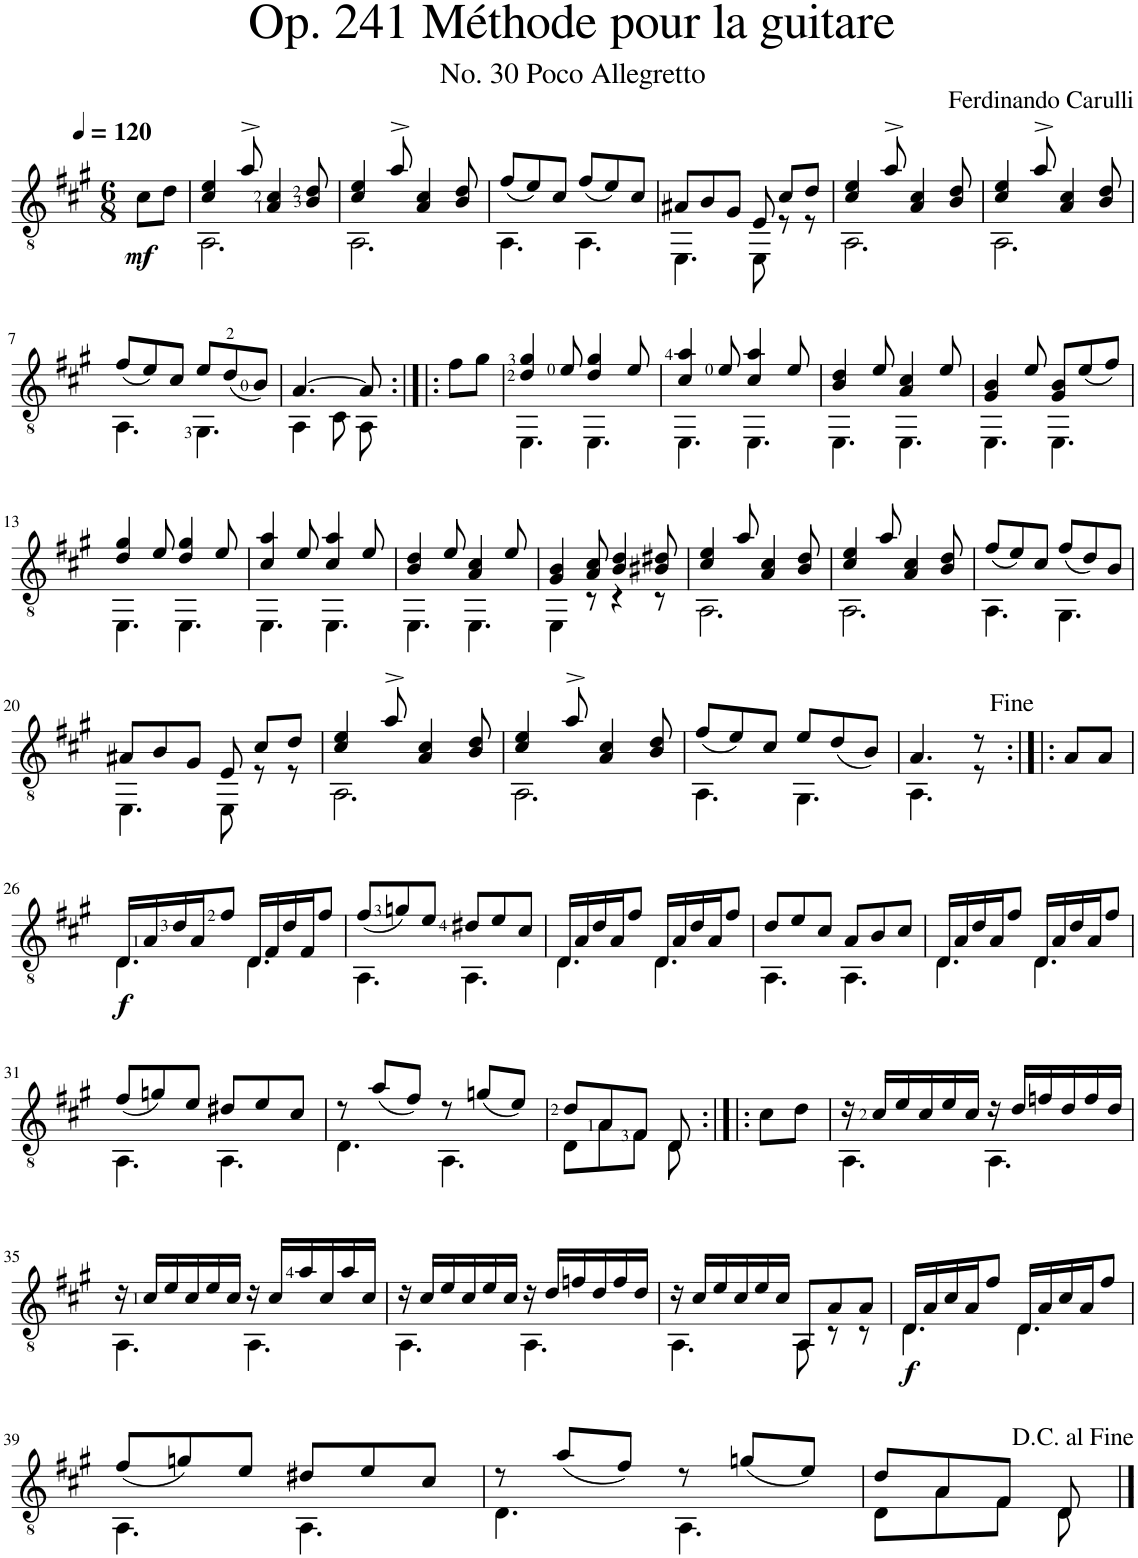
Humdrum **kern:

**kern	**dynam
*part1	*part1
*staff1	*staff1
*I"Classical Guitar	*
*I'Guit.	*
*clefGv2	*
*k[f#c#g#]	*
*M6/8	*
*MM120	*
=	=
!	!LO:DY:b
8c#\L	mf
8d\J	.
=1	=1
*^	*
4c#/ 4e/	2.AA\	.
8a^/	.	.
4A/ 4c#/	.	.
8B/ 8d/	.	.
=2	=2	=2
4c#/ 4e/	2.AA\	.
8a^/	.	.
4A/ 4c#/	.	.
8B/ 8d/	.	.
=3	=3	=3
(<8f#/L	4.AA\	.
8e/)	.	.
8c#/J	.	.
(<8f#/L	4.AA\	.
8e/)	.	.
8c#/J	.	.
=4	=4	=4
8A#X/L	4.EE\	.
8B/	.	.
8G#/J	.	.
8E/	8EE\	.
8c#/L	8r	.
8d/J	8r	.
=5	=5	=5
4c#/ 4e/	2.AA\	.
8a^/	.	.
4A/ 4c#/	.	.
8B/ 8d/	.	.
=6	=6	=6
4c#/ 4e/	2.AA\	.
8a^/	.	.
4A/ 4c#/	.	.
8B/ 8d/	.	.
!!LO:LB:g=z	!!
=7	=7	=7
(<8f#/L	4.AA\	.
8e/)	.	.
8c#/J	.	.
8e/L	4.GG#\	.
(<8d/	.	.
8B/J)	.	.
=8	=8	=8
[4.A/	4AA\	.
.	8C#\	.
8A/]	8AA\	.
*v	*v	*
=8X1:|!|:	=8X1:|!|:
8f#\L	.
8g#\J	.
=9	=9
*^	*
4d/ 4g#/	4.EE\	.
8e/	.	.
4d/ 4g#/	4.EE\	.
8e/	.	.
=10	=10	=10
4c#/ 4a/	4.EE\	.
8e/	.	.
4c#/ 4a/	4.EE\	.
8e/	.	.
=11	=11	=11
4B/ 4d/	4.EE\	.
8e/	.	.
4A/ 4c#/	4.EE\	.
8e/	.	.
=12	=12	=12
4G#/ 4B/	4.EE\	.
8e/	.	.
8G#/ 8B/L	4.EE\	.
(<8e/	.	.
8f#/J)	.	.
!!LO:LB:g=z	!!
=13	=13	=13
4d/ 4g#/	4.EE\	.
8e/	.	.
4d/ 4g#/	4.EE\	.
8e/	.	.
=14	=14	=14
4c#/ 4a/	4.EE\	.
8e/	.	.
4c#/ 4a/	4.EE\	.
8e/	.	.
=15	=15	=15
4B/ 4d/	4.EE\	.
8e/	.	.
4A/ 4c#/	4.EE\	.
8e/	.	.
=16	=16	=16
4G#/ 4B/	4EE\	.
8A/ 8c#/	8r	.
4B/ 4d/	4r	.
8B#X/ 8d#X/	8r	.
=17	=17	=17
4c#/ 4e/	2.AA\	.
8a/	.	.
4A/ 4c#/	.	.
8B/ 8d/	.	.
=18	=18	=18
4c#/ 4e/	2.AA\	.
8a/	.	.
4A/ 4c#/	.	.
8B/ 8d/	.	.
=19	=19	=19
(<8f#/L	4.AA\	.
8e/)	.	.
8c#/J	.	.
(<8f#/L	4.GG#\	.
8d/)	.	.
8B/J	.	.
!!LO:LB:g=z	!!
=20	=20	=20
8A#X/L	4.EE\	.
8B/	.	.
8G#/J	.	.
8E/	8EE\	.
8c#/L	8r	.
8d/J	8r	.
=21	=21	=21
4c#/ 4e/	2.AA\	.
8a^/	.	.
4A/ 4c#/	.	.
8B/ 8d/	.	.
=22	=22	=22
4c#/ 4e/	2.AA\	.
8a^/	.	.
4A/ 4c#/	.	.
8B/ 8d/	.	.
=23	=23	=23
(<8f#/L	4.AA\	.
8e/)	.	.
8c#/J	.	.
8e/L	4.GG#\	.
(<8d/	.	.
8B/J)	.	.
=24	=24	=24
4.A/	4.AA\	.
8r	8r	.
*v	*v	*
=25:|!|:	=25:|!|:
8A/L	.
8A/J	.
!!LO:LB:g=z
=26	=26
*^	*
!	!	!LO:DY:b
16D/LL	4.D\	f
16A/	.	.
16d/	.	.
16A/J	.	.
8f#/J	.	.
16D/LL	4.D\	.
16F#/	.	.
16d/	.	.
16F#/J	.	.
8f#/J	.	.
=27	=27	=27
(<8f#/L	4.AA\	.
8gn/)	.	.
8e/J	.	.
8d#X/L	4.AA\	.
8e/	.	.
8c#/J	.	.
=28	=28	=28
16D/LL	4.D\	.
16A/	.	.
16d/	.	.
16A/J	.	.
8f#/J	.	.
16D/LL	4.D\	.
16A/	.	.
16d/	.	.
16A/J	.	.
8f#/J	.	.
=29	=29	=29
8d/L	4.AA\	.
8e/	.	.
8c#/J	.	.
8A/L	4.AA\	.
8B/	.	.
8c#/J	.	.
=30	=30	=30
16D/LL	4.D\	.
16A/	.	.
16d/	.	.
16A/J	.	.
8f#/J	.	.
16D/LL	4.D\	.
16A/	.	.
16d/	.	.
16A/J	.	.
8f#/J	.	.
!!LO:LB:g=z	!!
=31	=31	=31
(<8f#/L	4.AA\	.
8gn/)	.	.
8e/J	.	.
8d#X/L	4.AA\	.
8e/	.	.
8c#/J	.	.
=32	=32	=32
8r	4.D\	.
(<8a/L	.	.
8f#/J)	.	.
8r	4.AA\	.
(<8gn/L	.	.
8e/J)	.	.
=33	=33	=33
8d/L	8D\L	.
8A/	8A\	.
8F#/J	8F#\J	.
8D/	8D\	.
*v	*v	*
=33X2:|!|:	=33X2:|!|:
8c#\L	.
8d\J	.
=34	=34
*^	*
16r	4.AA\	.
16c#/LL	.	.
16e/	.	.
16c#/	.	.
16e/	.	.
16c#/JJ	.	.
16r	4.AA\	.
16d/LL	.	.
16fn/	.	.
16d/	.	.
16f/	.	.
16d/JJ	.	.
!!LO:LB:g=z	!!
=35	=35	=35
16r	4.AA\	.
16c#/LL	.	.
16e/	.	.
16c#/	.	.
16e/	.	.
16c#/JJ	.	.
16r	4.AA\	.
16c#/LL	.	.
16a/	.	.
16c#/	.	.
16a/	.	.
16c#/JJ	.	.
=36	=36	=36
16r	4.AA\	.
16c#/LL	.	.
16e/	.	.
16c#/	.	.
16e/	.	.
16c#/JJ	.	.
16r	4.AA\	.
16d/LL	.	.
16fn/	.	.
16d/	.	.
16f/	.	.
16d/JJ	.	.
=37	=37	=37
16r	4.AA\	.
16c#/LL	.	.
16e/	.	.
16c#/	.	.
16e/	.	.
16c#/JJ	.	.
8AA/L	8AA\	.
8A/	8r	.
8A/J	8r	.
=38	=38	=38
!	!	!LO:DY:b
16D/LL	4.D\	f
16A/	.	.
16c#/	.	.
16A/J	.	.
8f#/J	.	.
16D/LL	4.D\	.
16A/	.	.
16c#/	.	.
16A/J	.	.
8f#/J	.	.
!!LO:LB:g=z	!!
=39	=39	=39
(<8f#/L	4.AA\	.
8gn/)	.	.
8e/J	.	.
8d#X/L	4.AA\	.
8e/	.	.
8c#/J	.	.
=40	=40	=40
8r	4.D\	.
(<8a/L	.	.
8f#/J)	.	.
8r	4.AA\	.
(<8gn/L	.	.
8e/J)	.	.
=41	=41	=41
8d/L	8D\L	.
8A/	8A\	.
8F#/J	8F#\J	.
8D/	8D\	.
*v	*v	*
==	==
*-	*-
